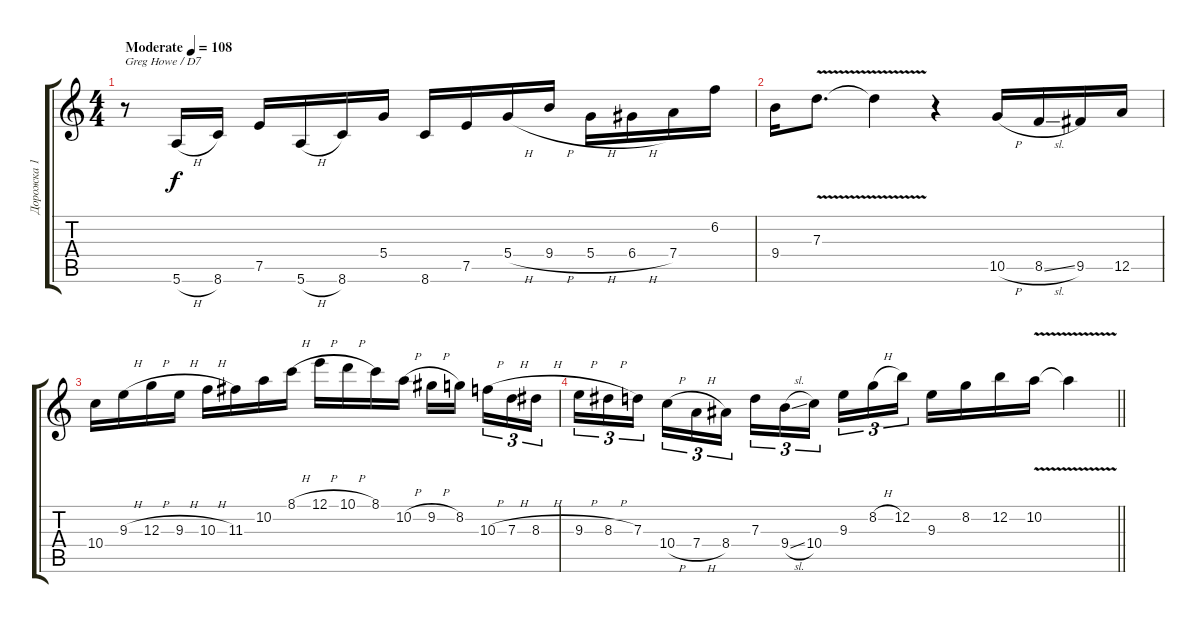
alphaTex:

\track ("Дорожка 1" "Дорожка 1") {instrument electricguitarjazz}
\staff {score tabs}
\tuning (E4 B3 G3 D3 A2 E2) {hide}
\ts (4 4)
\tempo (108 "Moderate")
\clef g2
\ks c
r.8{txt "Greg Howe / D7" dy f instrument electricguitarjazz} 5.6{h}.16 8.6.16 7.5.16 5.6{h}.16 8.6.16 5.4.16 8.6.16 7.5.16 5.4{h}.16 9.4{h}.16 5.4{h}.16 6.4{h}.16 7.4.16 6.2.16 |
9.4.16 7.3{v}.8{d} 7.3{t}.4 r.4 10.5{h}.16 8.5{sl}.16 9.5.16 12.5.16 |
10.4.16 9.3{h}.16 12.3{h}.16 9.3{h}.16 10.3{h}.16 11.3.16 10.2.16 8.1{h}.16 12.1{h}.16 10.1{h}.16 8.1.16 10.2{h}.16 9.2{h}.16 8.2.16{beam splitsecondary} 10.3{h}.16{tu (3 2)} 7.3{h}.16{tu (3 2)} 8.3{h}.16{tu (3 2)} |
\barLineRight lightlight
9.3{h}.16{tu (3 2)} 8.3{h}.16{tu (3 2)} 7.3.16{tu (3 2) beam splitsecondary} 10.4{h}.16{tu (3 2)} 7.4{h}.16{tu (3 2)} 8.4.16{tu (3 2)} 7.3.16{tu (3 2)} 9.4{sl}.16{tu (3 2)} 10.4.16{tu (3 2) beam splitsecondary} 9.3.16{tu (3 2)} 8.2{h}.16{tu (3 2)} 12.2.16{tu (3 2)} 9.3.16 8.2.16 12.2.16 10.2{v}.16 10.2{t}.4
